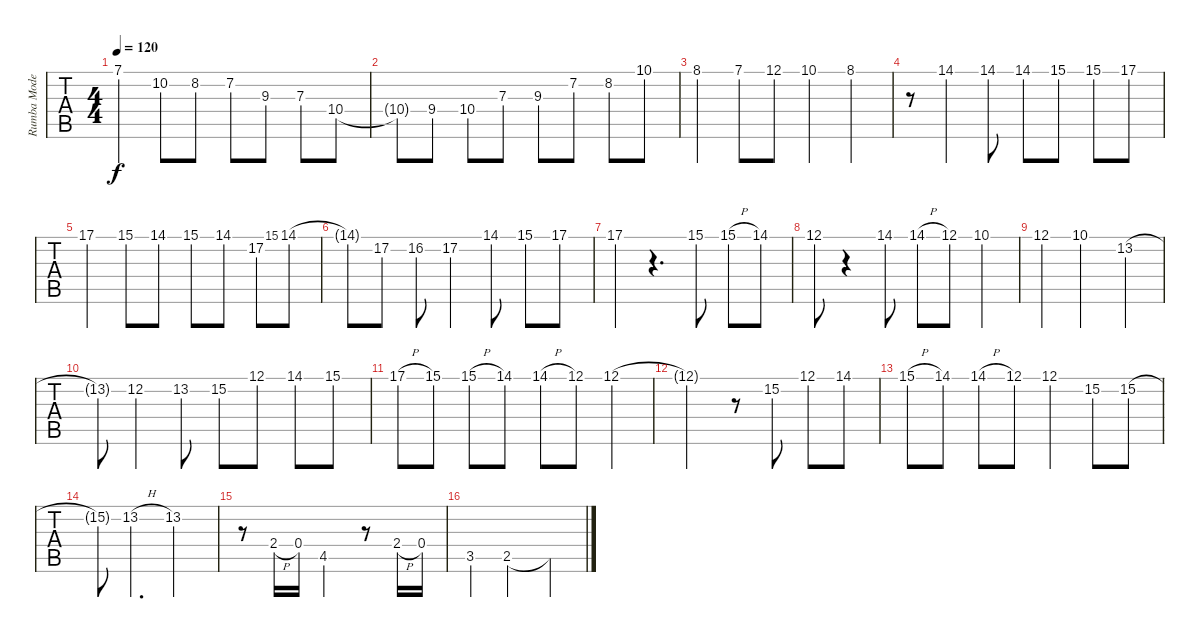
\track ("Rumba Moderatto" "Rumba Mode") {instrument acousticguitarnylon}
\staff {tabs}
\tuning (E4 B3 G3 D3 A2 E2) {hide}
\ts (4 4)
\tempo 120
\clef g2
\ks c
7.1.4{dy f} 10.2.8 8.2.8 7.2.8 9.3.8 7.3.8 10.4.8 |
10.4{t}.8 9.4.8 10.4.8 7.3.8 9.3.8 7.2.8 8.2.8 10.1.8 |
8.1.4 7.1.8 12.1.8 10.1.4 8.1.4 |
r.8 14.1.4 14.1.8 14.1.8 15.1.8 15.1.8 17.1.8 |
17.1.4 15.1.8 14.1.8 15.1.8 14.1.8 17.2.8 15.1.8{gr onbeat} 14.1.8 |
14.1{t}.8 17.2.8 16.2.8 17.2.4 14.1.8 15.1.8 17.1.8 |
17.1.4 r.4{d} 15.1.8 15.1{h}.8 14.1.8 |
12.1.8 r.4 14.1.8 14.1{h}.8 12.1.8 10.1.4 |
12.1.4 10.1.2 13.2.4 |
13.2{t}.8 12.2.4 13.2.8 15.2.8 12.1.8 14.1.8 15.1.8 |
17.1{h}.8 15.1.8 15.1{h}.8 14.1.8 14.1{h}.8 12.1.8 12.1.4 |
12.1{t}.2 r.8 15.2.8 12.1.8 14.1.8 |
15.1{h}.8 14.1.8 14.1{h}.8 12.1.8 12.1.4 15.2.8 15.2.8 |
15.2{t}.8 13.2{h}.4{d} 13.2.2 |
r.8 2.4{h}.16 0.4.16 4.5.2 r.8 2.4{h}.16 0.4.16 |
3.5.4 2.5.2 2.5{t}.4
